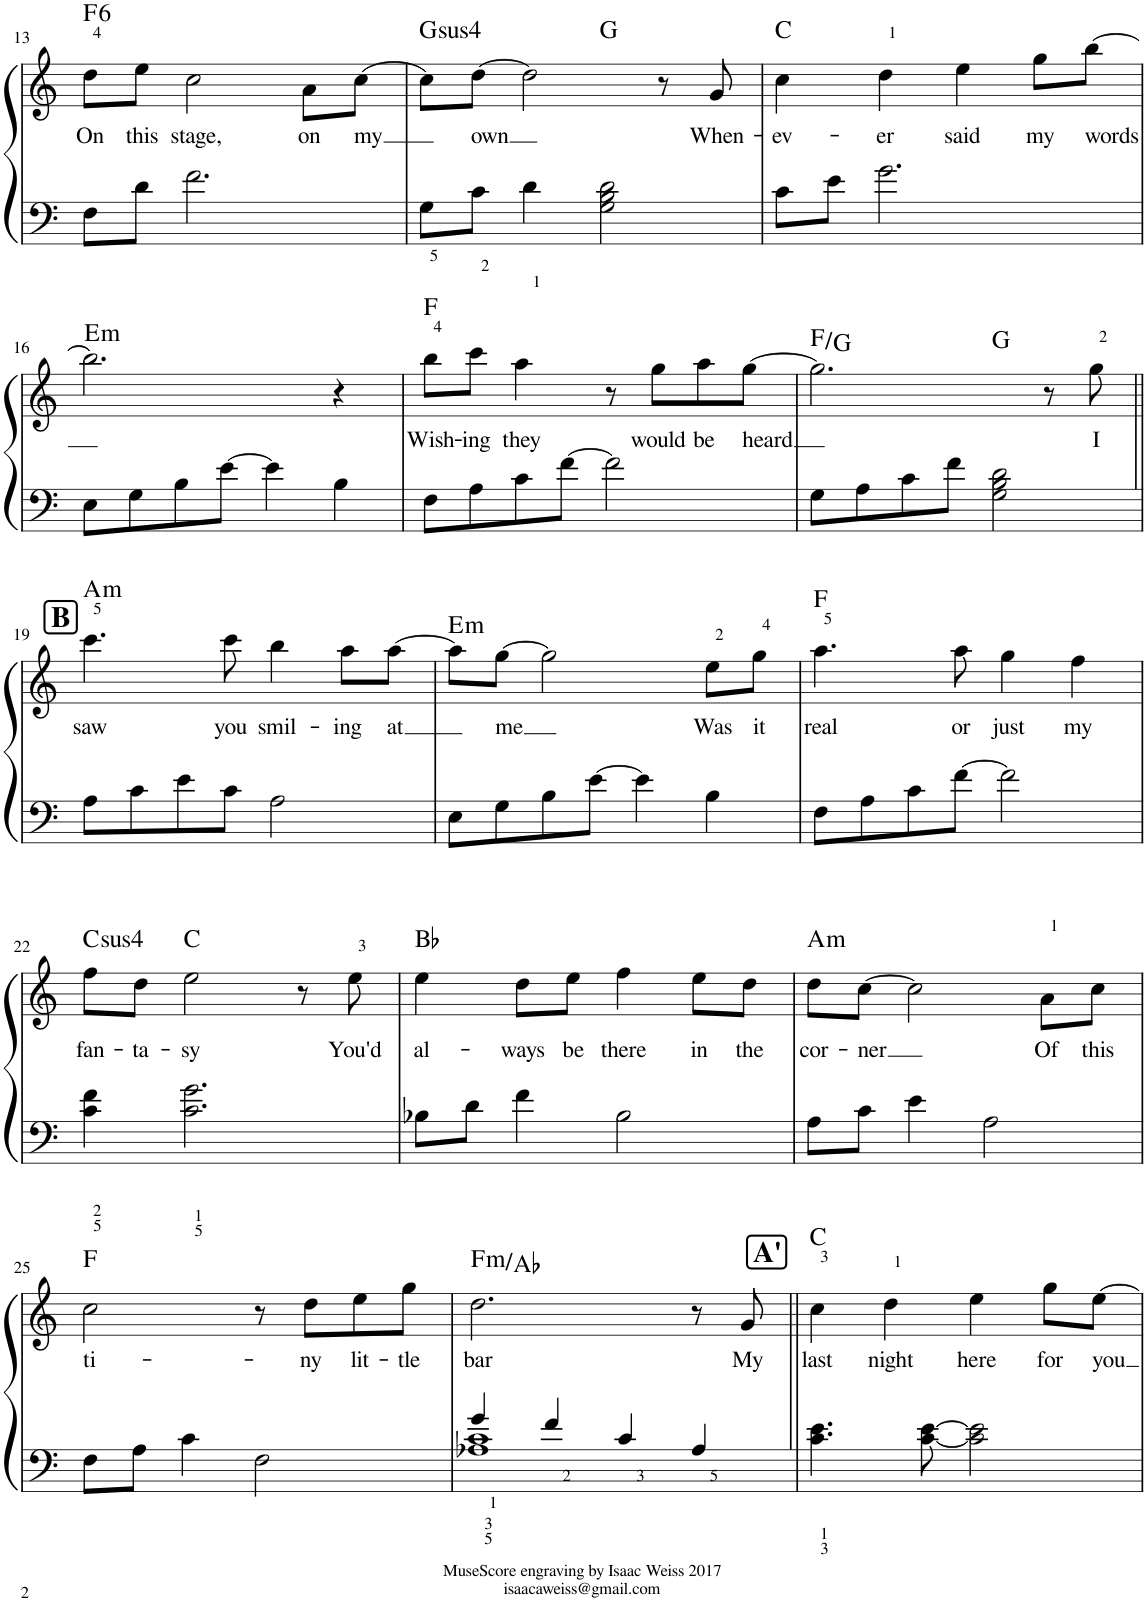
**kern	**kern	**text	**harte
*part1	*part1	*part1	*part1
*staff2	*staff1	*staff1	*
*I"Piano	*	*	*
*I'Pno.	*	*	*
!!LO:PB:g=z
*clefF4	*clefG2	*	*
*k[]	*k[]	*	*
*M4/4	*M4/4	*	*
*met(c)	*met(c)	*	*
=13	=13	=13	=13
!	!	!LO:LY:b	!LO:H:kt=6
8F\L	8dd\L	On	F:maj6
!	!	!LO:LY:b	!
8d\J	8ee\J	this	.
!	!	!LO:LY:b	!
2.f\	2cc\	stage,	.
!	!	!LO:LY:b	!
.	8a\L	on	.
!	!	!LO:LY:b	!
.	[8cc\J	my	.
=14	=14	=14	=14
!	!	!	!LO:H:kt=4
*	*^	*	*
8G<\L	8cc\L]	2ryy	.	G:sus4
!	!	!	!LO:LY:b	!
8c<\J	[8dd\J	.	own	.
4d<\	2dd\]	.	.	.
2G\ 2B\ 2d\	.	2ryy	.	G:maj
.	8r	.	.	.
!	!	!	!LO:LY:b	!
.	8g/	.	When-	.
=15	=15	=15	=15	=15
!	!	!	!LO:LY:b	!
*	*v	*v	*	*
8c\L	4cc\	-ev-	C:maj
8e\J	.	.	.
!	!	!LO:LY:b	!
2.g\	4dd\	-er	.
!	!	!LO:LY:b	!
.	4ee\	said	.
!	!	!LO:LY:b	!
.	8gg\L	my	.
!	!	!LO:LY:b	!
.	[8bb\J	words	.
!!LO:LB:g=z
=16	=16	=16	=16
!	!	!	!LO:H:kt=m
8E\L	2.bb\]	.	E:min
8G\	.	.	.
8B\	.	.	.
[8e\J	.	.	.
4e\]	.	.	.
4B\	4r	.	.
=17	=17	=17	=17
!	!	!LO:LY:b	!
8F\L	8bb\L	Wish-	F:maj
!	!	!LO:LY:b	!
8A\	8ccc\J	-ing	.
!	!	!LO:LY:b	!
8c\	4aa\	they	.
[8f\J	.	.	.
2f\]	8r	.	.
!	!	!LO:LY:b	!
.	8gg\L	would	.
!	!	!LO:LY:b	!
.	8aa\	be	.
!	!	!LO:LY:b	!
.	[8gg\J	heard	.
=18	=18	=18	=18
*	*^	*	*
8G\L	2.gg\]	2ryy	.	F:maj/2
8A\	.	.	.	.
8c\	.	.	.	.
8f\J	.	.	.	.
2G\ 2B\ 2d\	.	2ryy	.	G:maj
.	8r	.	.	.
!	!	!	!LO:LY:b	!
.	8gg\	.	I	.
!!LO:LB:g=z
!!LO:REH:place=s1:a:B:cj:fs=14:t=B
=19||	=19||	=19||	=19||	=19||
!	!	!	!LO:LY:b	!LO:H:kt=m
*	*v	*v	*	*
8A\L	4.ccc\	saw	A:min
8c\	.	.	.
8e\	.	.	.
!	!	!LO:LY:b	!
8c\J	8ccc\	you	.
!	!	!LO:LY:b	!
2A\	4bb\	smil-	.
!	!	!LO:LY:b	!
.	8aa\L	-ing	.
!	!	!LO:LY:b	!
.	[8aa\J	at	.
=20	=20	=20	=20
!	!	!	!LO:H:kt=m
8E\L	8aa\L]	.	E:min
!	!	!LO:LY:b	!
8G\	[8gg\J	me	.
8B\	2gg\]	.	.
[8e\J	.	.	.
4e\]	.	.	.
!	!	!LO:LY:b	!
4B\	8ee\L	Was	.
!	!	!LO:LY:b	!
.	8gg\J	it	.
=21	=21	=21	=21
!	!	!LO:LY:b	!
8F\L	4.aa\	real	F:maj
8A\	.	.	.
8c\	.	.	.
!	!	!LO:LY:b	!
[8f\J	8aa\	or	.
!	!	!LO:LY:b	!
2f\]	4gg\	just	.
!	!	!LO:LY:b	!
.	4ff\	my	.
!!LO:LB:g=z
=22	=22	=22	=22
!	!	!LO:LY:b	!LO:H:kt=4
4c\<< 4f\<<	8ff\L	fan-	C:sus4
!	!	!LO:LY:b	!
.	8dd\J	-ta-	.
!	!	!LO:LY:b	!
2.c\<< 2.g\<<	2ee\	-sy	C:maj
.	8r	.	.
!	!	!LO:LY:b	!
.	8ee\	You'd	.
=23	=23	=23	=23
!	!	!LO:LY:b	!
8B-X\L	4ee\	al-	Bb:maj
8d\J	.	.	.
!	!	!LO:LY:b	!
4f\	8dd\L	-ways	.
!	!	!LO:LY:b	!
.	8ee\J	be	.
!	!	!LO:LY:b	!
2B-\	4ff\	there	.
!	!	!LO:LY:b	!
.	8ee\L	in	.
!	!	!LO:LY:b	!
.	8dd\J	the	.
=24	=24	=24	=24
!	!	!LO:LY:b	!LO:H:kt=m
8A\L	8dd\L	cor-	A:min
!	!	!LO:LY:b	!
8c\J	[8cc\J	-ner	.
4e\	2cc\]	.	.
2A\	.	.	.
!	!	!LO:LY:b	!
.	8a\L	Of	.
!	!	!LO:LY:b	!
.	8cc\J	this	.
!!LO:LB:g=z
=25	=25	=25	=25
!	!	!LO:LY:b	!
8F\L	2cc\	ti-	F:maj
8A\J	.	.	.
4c\	.	.	.
2F\	8r	.	.
!	!	!LO:LY:b	!
.	8dd\L	-ny	.
!	!	!LO:LY:b	!
.	8ee\	lit-	.
!	!	!LO:LY:b	!
.	8gg\J	-tle	.
=26	=26	=26	=26
*^	*	*	*
!	!	!	!LO:LY:b	!LO:H:kt=m
4g</	1A-X<< 1c<<	2.dd\	bar	F:min/b3
4f</	.	.	.	.
4c</	.	.	.	.
4A-</	.	8r	.	.
!	!	!	!LO:LY:b	!
.	.	8g/	My	.
*v	*v	*	*	*
!!LO:REH:place=s1:a:B:cj:fs=14:t=A'
=27||	=27||	=27||	=27||
!	!	!LO:LY:b	!
4.c\<< 4.e\<<	4cc\	last	C:maj
!	!	!LO:LY:b	!
.	4dd\	night	.
[8c\ [8e\	.	.	.
!	!	!LO:LY:b	!
2c\] 2e\]	4ee\	here	.
!	!	!LO:LY:b	!
.	8gg\L	for	.
!	!	!LO:LY:b	!
.	[8ee\J	you	.
=	=	=	=
*-	*-	*-	*-
